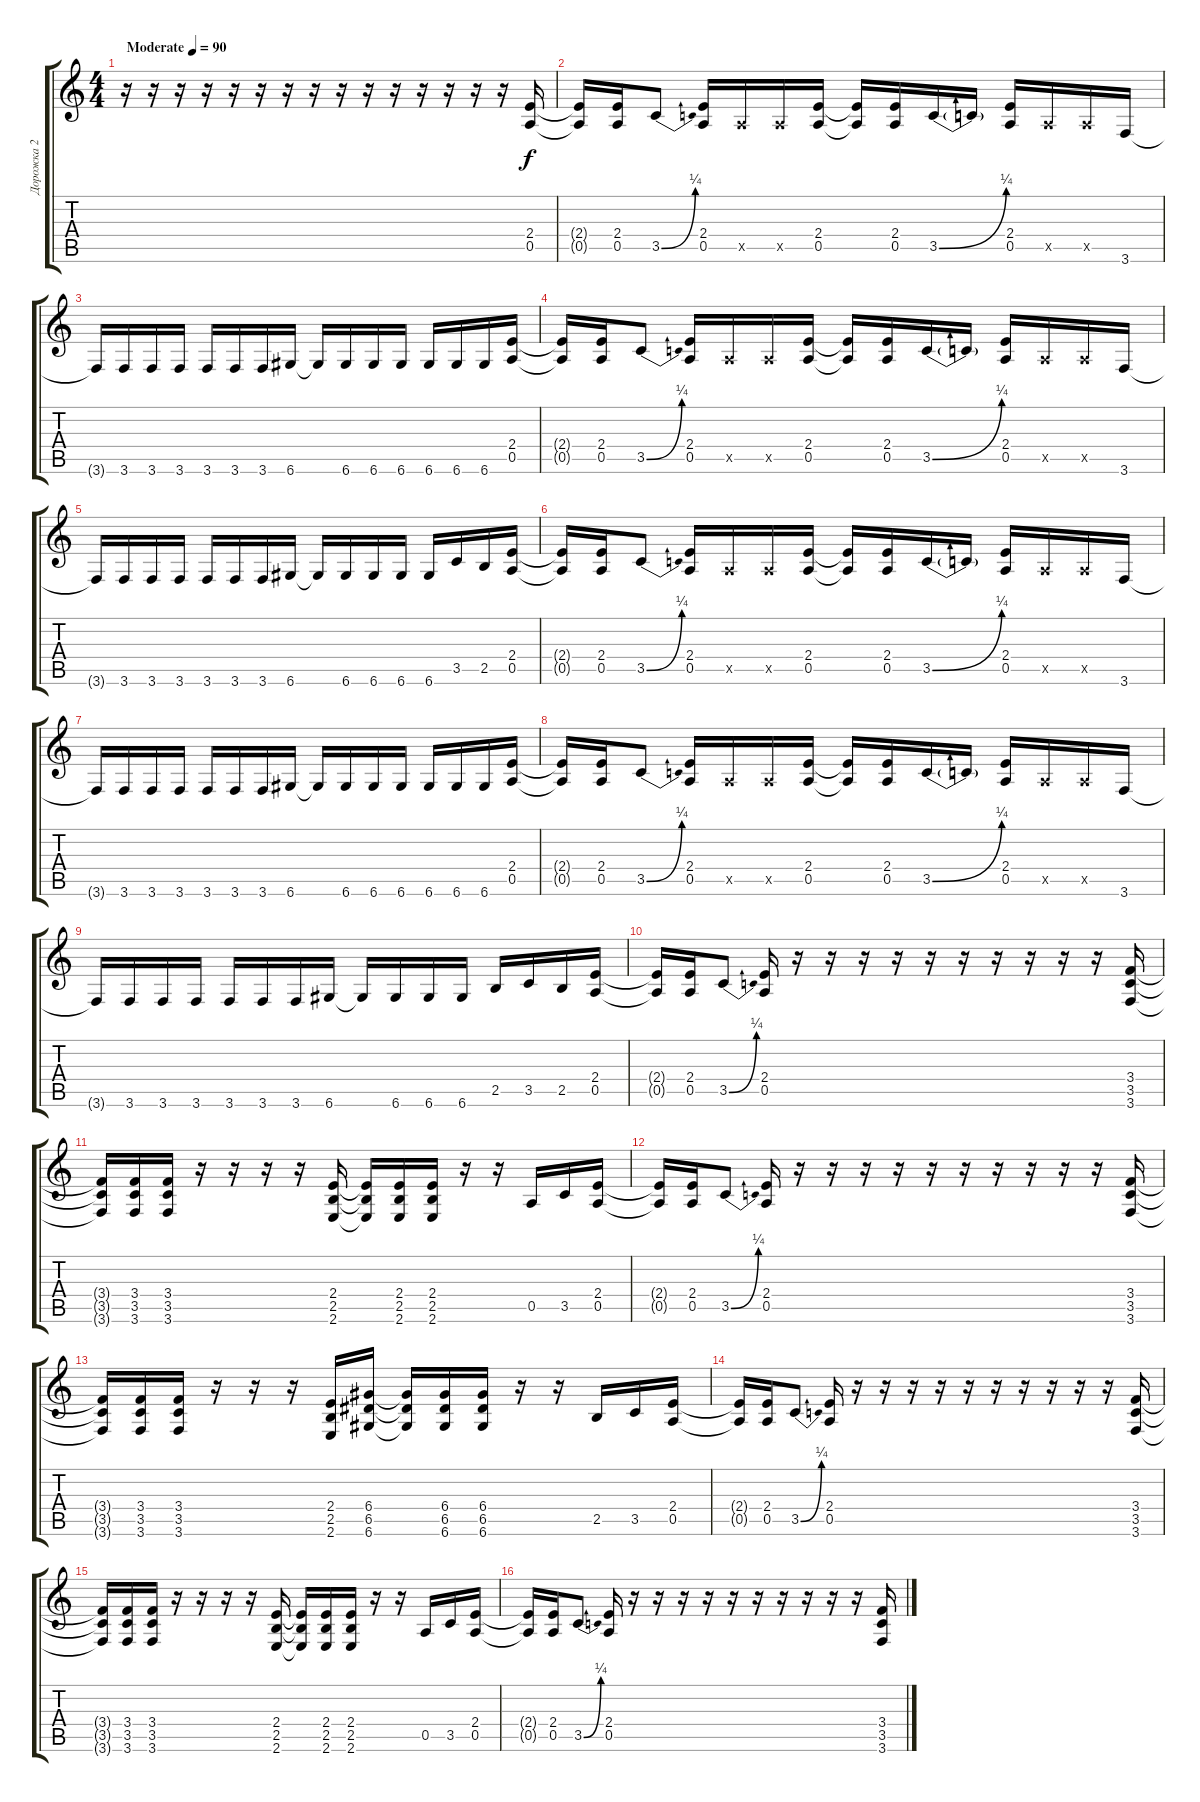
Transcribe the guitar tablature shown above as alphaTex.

\track ("Дорожка 2" "Дорожка 2") {instrument distortionguitar}
\staff {score tabs}
\tuning (E4 B3 G3 D3 A2 D2) {hide}
\ts (4 4)
\tempo (90 "Moderate")
\clef g2
\ks c
r.16{dy f instrument distortionguitar} r.16 r.16 r.16 r.16 r.16 r.16 r.16 r.16 r.16 r.16 r.16 r.16 r.16 r.16 (2.4 0.5).16 |
(2.4{t} 0.5{t}).16 (2.4 0.5).16 3.5{be (bend 0 0 60 1)}.8 (2.4 0.5).16 0.5{x}.16 0.5{x}.16 (2.4 0.5).16 (2.4{t} 0.5{t}).16 (2.4 0.5).16 3.5{be (bend 0 0 60 1)}.16 3.5{t}.16 (2.4 0.5).16 0.5{x}.16 0.5{x}.16 3.6.16 |
3.6{t}.16 3.6.16 3.6.16 3.6.16 3.6.16 3.6.16 3.6.16 6.6.16 6.6{t}.16 6.6.16 6.6.16 6.6.16 6.6.16 6.6.16 6.6.16 (2.4 0.5).16 |
(2.4{t} 0.5{t}).16 (2.4 0.5).16 3.5{be (bend 0 0 60 1)}.8 (2.4 0.5).16 0.5{x}.16 0.5{x}.16 (2.4 0.5).16 (2.4{t} 0.5{t}).16 (2.4 0.5).16 3.5{be (bend 0 0 60 1)}.16 3.5{t}.16 (2.4 0.5).16 0.5{x}.16 0.5{x}.16 3.6.16 |
3.6{t}.16 3.6.16 3.6.16 3.6.16 3.6.16 3.6.16 3.6.16 6.6.16 6.6{t}.16 6.6.16 6.6.16 6.6.16 6.6.16 3.5.16 2.5.16 (2.4 0.5).16 |
(2.4{t} 0.5{t}).16 (2.4 0.5).16 3.5{be (bend 0 0 60 1)}.8 (2.4 0.5).16 0.5{x}.16 0.5{x}.16 (2.4 0.5).16 (2.4{t} 0.5{t}).16 (2.4 0.5).16 3.5{be (bend 0 0 60 1)}.16 3.5{t}.16 (2.4 0.5).16 0.5{x}.16 0.5{x}.16 3.6.16 |
3.6{t}.16 3.6.16 3.6.16 3.6.16 3.6.16 3.6.16 3.6.16 6.6.16 6.6{t}.16 6.6.16 6.6.16 6.6.16 6.6.16 6.6.16 6.6.16 (2.4 0.5).16 |
(2.4{t} 0.5{t}).16 (2.4 0.5).16 3.5{be (bend 0 0 60 1)}.8 (2.4 0.5).16 0.5{x}.16 0.5{x}.16 (2.4 0.5).16 (2.4{t} 0.5{t}).16 (2.4 0.5).16 3.5{be (bend 0 0 60 1)}.16 3.5{t}.16 (2.4 0.5).16 0.5{x}.16 0.5{x}.16 3.6.16 |
3.6{t}.16 3.6.16 3.6.16 3.6.16 3.6.16 3.6.16 3.6.16 6.6.16 6.6{t}.16 6.6.16 6.6.16 6.6.16 2.5.16 3.5.16 2.5.16 (2.4 0.5).16 |
(2.4{t} 0.5{t}).16 (2.4 0.5).16 3.5{be (bend 0 0 60 1)}.8 (2.4 0.5).16 r.16 r.16 r.16 r.16 r.16 r.16 r.16 r.16 r.16 r.16 (3.4 3.5 3.6).16 |
(3.4{t} 3.5{t} 3.6{t}).16 (3.4 3.5 3.6).16 (3.4 3.5 3.6).16 r.16 r.16 r.16 r.16 (2.4 2.5 2.6).16 (2.4{t} 2.5{t} 2.6{t}).16 (2.4 2.5 2.6).16 (2.4 2.5 2.6).16 r.16 r.16 0.5.16 3.5.16 (2.4 0.5).16 |
(2.4{t} 0.5{t}).16 (2.4 0.5).16 3.5{be (bend 0 0 60 1)}.8 (2.4 0.5).16 r.16 r.16 r.16 r.16 r.16 r.16 r.16 r.16 r.16 r.16 (3.4 3.5 3.6).16 |
(3.4{t} 3.5{t} 3.6{t}).16 (3.4 3.5 3.6).16 (3.4 3.5 3.6).16 r.16 r.16 r.16 (2.4 2.5 2.6).16 (6.4 6.5 6.6).16 (6.4{t} 6.5{t} 6.6{t}).16 (6.4 6.5 6.6).16 (6.4 6.5 6.6).16 r.16 r.16 2.5.16 3.5.16 (2.4 0.5).16 |
(2.4{t} 0.5{t}).16 (2.4 0.5).16 3.5{be (bend 0 0 60 1)}.8 (2.4 0.5).16 r.16 r.16 r.16 r.16 r.16 r.16 r.16 r.16 r.16 r.16 (3.4 3.5 3.6).16 |
(3.4{t} 3.5{t} 3.6{t}).16 (3.4 3.5 3.6).16 (3.4 3.5 3.6).16 r.16 r.16 r.16 r.16 (2.4 2.5 2.6).16 (2.4{t} 2.5{t} 2.6{t}).16 (2.4 2.5 2.6).16 (2.4 2.5 2.6).16 r.16 r.16 0.5.16 3.5.16 (2.4 0.5).16 |
(2.4{t} 0.5{t}).16 (2.4 0.5).16 3.5{be (bend 0 0 60 1)}.8 (2.4 0.5).16 r.16 r.16 r.16 r.16 r.16 r.16 r.16 r.16 r.16 r.16 (3.4 3.5 3.6).16
